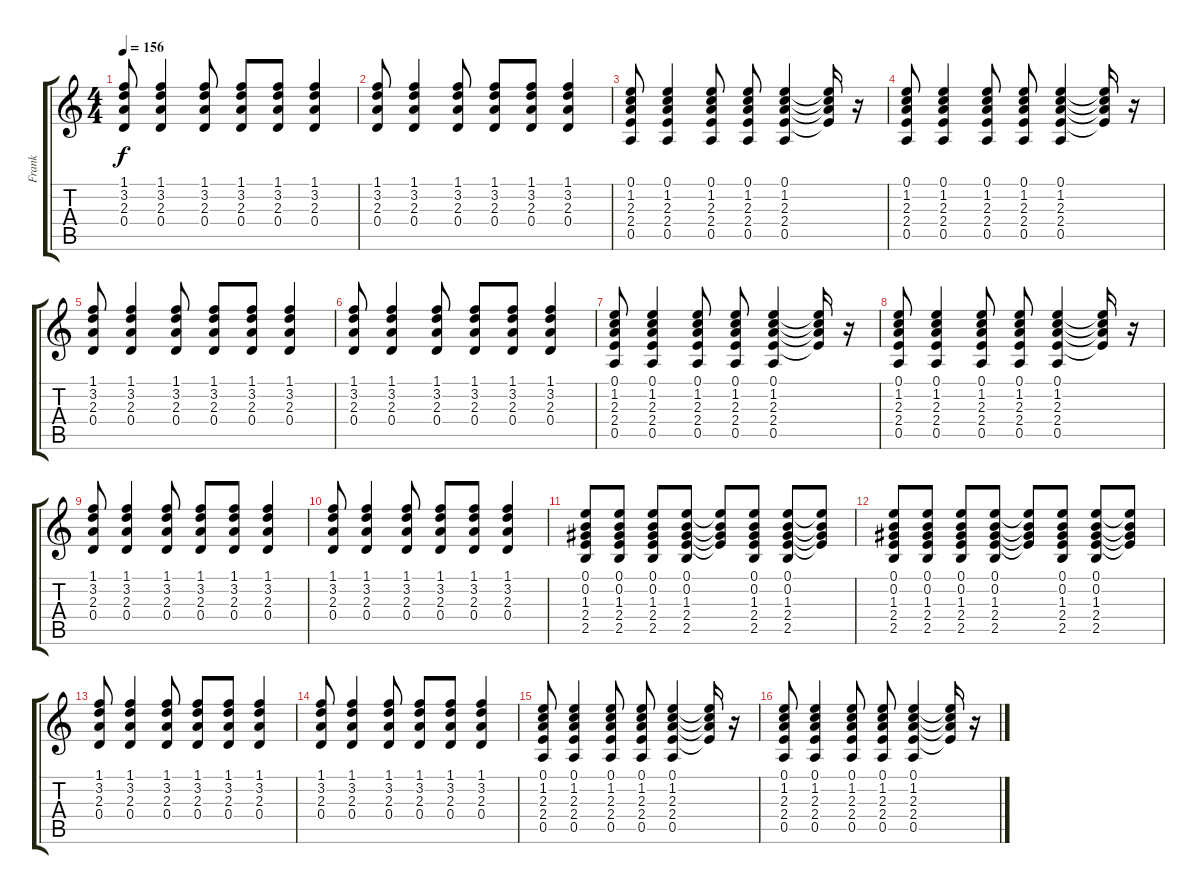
\track ("Frank" "Frank") {instrument acousticguitarnylon}
\staff {score tabs}
\tuning (E4 B3 G3 D3 A2 E2) {hide}
\ts (4 4)
\tempo 156
\clef g2
\ks c
(1.1 3.2 2.3 0.4).8{dy f} (1.1 3.2 2.3 0.4).4 (1.1 3.2 2.3 0.4).8 (1.1 3.2 2.3 0.4).8 (1.1 3.2 2.3 0.4).8 (1.1 3.2 2.3 0.4).4 |
(1.1 3.2 2.3 0.4).8 (1.1 3.2 2.3 0.4).4 (1.1 3.2 2.3 0.4).8 (1.1 3.2 2.3 0.4).8 (1.1 3.2 2.3 0.4).8 (1.1 3.2 2.3 0.4).4 |
(0.1 1.2 2.3 2.4 0.5).8 (0.1 1.2 2.3 2.4 0.5).4 (0.1 1.2 2.3 2.4 0.5).8 (0.1 1.2 2.3 2.4 0.5).8 (0.1 1.2 2.3 2.4 0.5).4 (0.1{t} 1.2{t} 2.3{t} 2.4{t}).16 r.16 |
(0.1 1.2 2.3 2.4 0.5).8 (0.1 1.2 2.3 2.4 0.5).4 (0.1 1.2 2.3 2.4 0.5).8 (0.1 1.2 2.3 2.4 0.5).8 (0.1 1.2 2.3 2.4 0.5).4 (0.1{t} 1.2{t} 2.3{t} 2.4{t}).16 r.16 |
(1.1 3.2 2.3 0.4).8 (1.1 3.2 2.3 0.4).4 (1.1 3.2 2.3 0.4).8 (1.1 3.2 2.3 0.4).8 (1.1 3.2 2.3 0.4).8 (1.1 3.2 2.3 0.4).4 |
(1.1 3.2 2.3 0.4).8 (1.1 3.2 2.3 0.4).4 (1.1 3.2 2.3 0.4).8 (1.1 3.2 2.3 0.4).8 (1.1 3.2 2.3 0.4).8 (1.1 3.2 2.3 0.4).4 |
(0.1 1.2 2.3 2.4 0.5).8 (0.1 1.2 2.3 2.4 0.5).4 (0.1 1.2 2.3 2.4 0.5).8 (0.1 1.2 2.3 2.4 0.5).8 (0.1 1.2 2.3 2.4 0.5).4 (0.1{t} 1.2{t} 2.3{t} 2.4{t}).16 r.16 |
(0.1 1.2 2.3 2.4 0.5).8 (0.1 1.2 2.3 2.4 0.5).4 (0.1 1.2 2.3 2.4 0.5).8 (0.1 1.2 2.3 2.4 0.5).8 (0.1 1.2 2.3 2.4 0.5).4 (0.1{t} 1.2{t} 2.3{t} 2.4{t}).16 r.16 |
(1.1 3.2 2.3 0.4).8 (1.1 3.2 2.3 0.4).4 (1.1 3.2 2.3 0.4).8 (1.1 3.2 2.3 0.4).8 (1.1 3.2 2.3 0.4).8 (1.1 3.2 2.3 0.4).4 |
(1.1 3.2 2.3 0.4).8 (1.1 3.2 2.3 0.4).4 (1.1 3.2 2.3 0.4).8 (1.1 3.2 2.3 0.4).8 (1.1 3.2 2.3 0.4).8 (1.1 3.2 2.3 0.4).4 |
(0.1 0.2 1.3 2.4 2.5).8 (0.1 0.2 1.3 2.4 2.5).8 (0.1 0.2 1.3 2.4 2.5).8 (0.1 0.2 1.3 2.4 2.5).8 (0.1{t} 0.2{t} 1.3{t} 2.4{t}).8 (0.1 0.2 1.3 2.4 2.5).8 (0.1 0.2 1.3 2.4 2.5).8 (0.1{t} 0.2{t} 1.3{t} 2.4{t}).8 |
(0.1 0.2 1.3 2.4 2.5).8 (0.1 0.2 1.3 2.4 2.5).8 (0.1 0.2 1.3 2.4 2.5).8 (0.1 0.2 1.3 2.4 2.5).8 (0.1{t} 0.2{t} 1.3{t} 2.4{t}).8 (0.1 0.2 1.3 2.4 2.5).8 (0.1 0.2 1.3 2.4 2.5).8 (0.1{t} 0.2{t} 1.3{t} 2.4{t}).8 |
(1.1 3.2 2.3 0.4).8 (1.1 3.2 2.3 0.4).4 (1.1 3.2 2.3 0.4).8 (1.1 3.2 2.3 0.4).8 (1.1 3.2 2.3 0.4).8 (1.1 3.2 2.3 0.4).4 |
(1.1 3.2 2.3 0.4).8 (1.1 3.2 2.3 0.4).4 (1.1 3.2 2.3 0.4).8 (1.1 3.2 2.3 0.4).8 (1.1 3.2 2.3 0.4).8 (1.1 3.2 2.3 0.4).4 |
(0.1 1.2 2.3 2.4 0.5).8 (0.1 1.2 2.3 2.4 0.5).4 (0.1 1.2 2.3 2.4 0.5).8 (0.1 1.2 2.3 2.4 0.5).8 (0.1 1.2 2.3 2.4 0.5).4 (0.1{t} 1.2{t} 2.3{t} 2.4{t}).16 r.16 |
(0.1 1.2 2.3 2.4 0.5).8 (0.1 1.2 2.3 2.4 0.5).4 (0.1 1.2 2.3 2.4 0.5).8 (0.1 1.2 2.3 2.4 0.5).8 (0.1 1.2 2.3 2.4 0.5).4 (0.1{t} 1.2{t} 2.3{t} 2.4{t}).16 r.16
